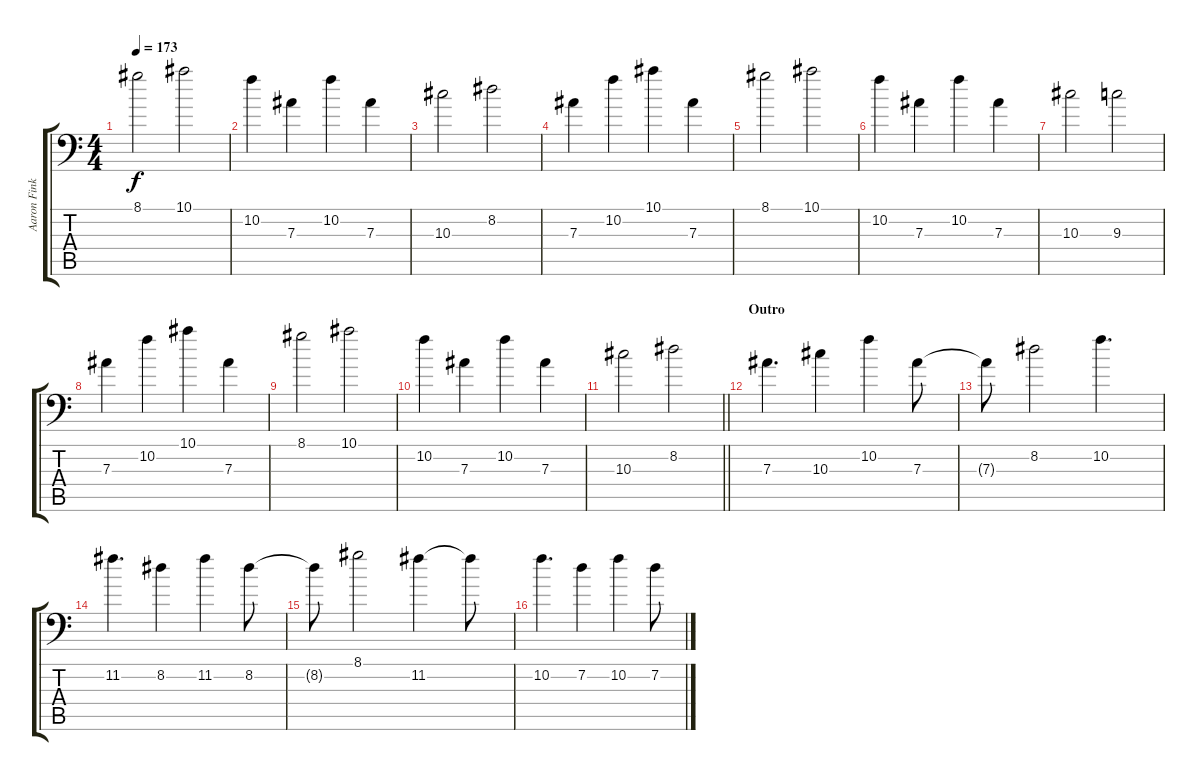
\track ("Aaron Fink" "Aaron Fink") {instrument distortionguitar}
\staff {score tabs}
\tuning (C4 G3 Eb3 Bb2 F2 Bb1) {hide}
\ts (4 4)
\tempo 173
\clef f4
\ks c
8.1.2{dy f} 10.1.2 |
10.2.4 7.3.4 10.2.4 7.3.4 |
10.3.2 8.2.2 |
7.3.4 10.2.4 10.1.4 7.3.4 |
8.1.2 10.1.2 |
10.2.4 7.3.4 10.2.4 7.3.4 |
10.3.2 9.3.2 |
7.3.4 10.2.4 10.1.4 7.3.4 |
8.1.2 10.1.2 |
10.2.4 7.3.4 10.2.4 7.3.4 |
\barLineRight lightlight
10.3.2 8.2.2 |
\section ("" "Outro")
7.3.4{d instrument distortionguitar} 10.3.4 10.2.4 7.3.8 |
7.3{t}.8 8.2.2 10.2.4{d} |
11.2.4{d} 8.2.4 11.2.4 8.2.8 |
8.2{t}.8 8.1.2 11.2.4 11.2{t}.8 |
10.2.4{d} 7.2.4 10.2.4 7.2.8
